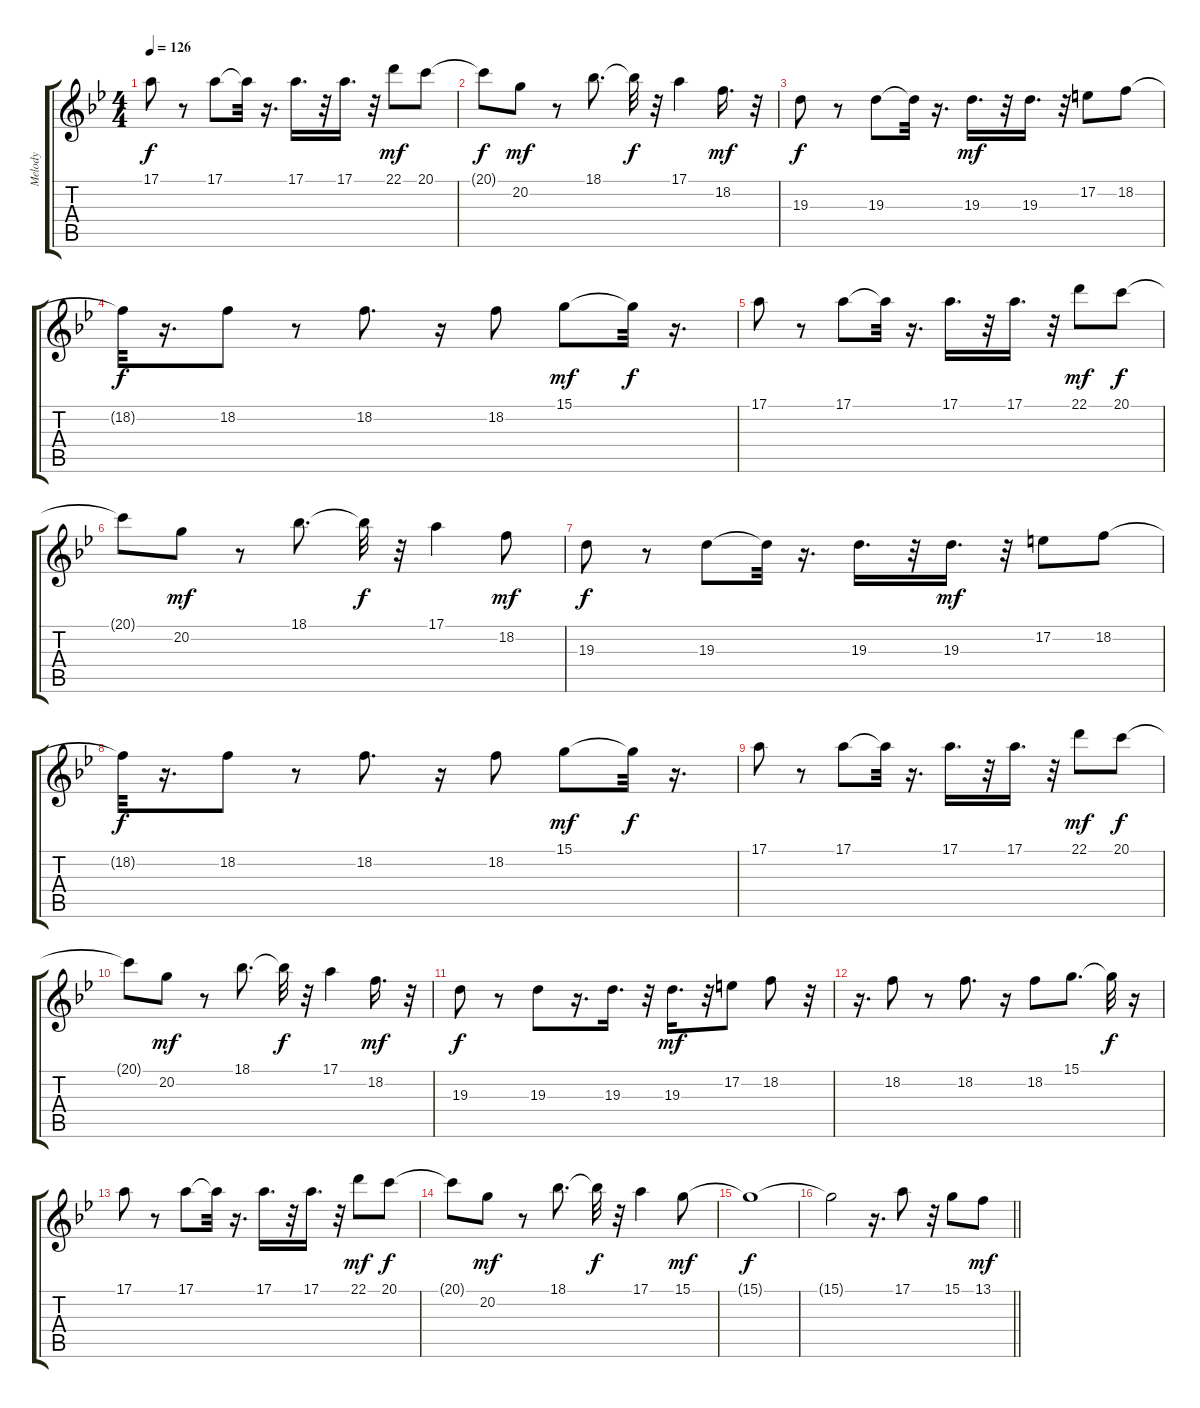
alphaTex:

\track ("Melody" "Melody") {instrument flute}
\staff {score tabs}
\tuning (E4 B3 G3 D3 A2 E2) {hide}
\ts (4 4)
\tempo 126
\clef g2
\ks bb
17.1.8{dy f} r.8 17.1.8 17.1{t}.32 r.16{d} 17.1.16{d} r.32 17.1.16{d} r.32 22.1.8{dy mf} 20.1.8 |
20.1{t}.8{dy f} 20.2.8{dy mf} r.8 18.1.8{d} 18.1{t}.32{dy f} r.32 17.1.4 18.2.16{d dy mf} r.32 |
19.3.8{dy f} r.8 19.3.8 19.3{t}.32 r.16{d} 19.3.16{d dy mf} r.32 19.3.16{d} r.32 17.2.8 18.2.8 |
18.2{t}.32{dy f} r.16{d} 18.2.8 r.8 18.2.8{d} r.16 18.2.8 15.1.8{dy mf} 15.1{t}.32{dy f} r.16{d} |
17.1.8 r.8 17.1.8 17.1{t}.32 r.16{d} 17.1.16{d} r.32 17.1.16{d} r.32 22.1.8{dy mf} 20.1.8{dy f} |
20.1{t}.8 20.2.8{dy mf} r.8 18.1.8{d} 18.1{t}.32{dy f} r.32 17.1.4 18.2.8{dy mf} |
19.3.8{dy f} r.8 19.3.8 19.3{t}.32 r.16{d} 19.3.16{d} r.32 19.3.16{d dy mf} r.32 17.2.8 18.2.8 |
18.2{t}.32{dy f} r.16{d} 18.2.8 r.8 18.2.8{d} r.16 18.2.8 15.1.8{dy mf} 15.1{t}.32{dy f} r.16{d} |
17.1.8 r.8 17.1.8 17.1{t}.32 r.16{d} 17.1.16{d} r.32 17.1.16{d} r.32 22.1.8{dy mf} 20.1.8{dy f} |
20.1{t}.8 20.2.8{dy mf} r.8 18.1.8{d} 18.1{t}.32{dy f} r.32 17.1.4 18.2.16{d dy mf} r.32 |
19.3.8{dy f} r.8 19.3.8 r.16{d} 19.3.16{d} r.32 19.3.16{d dy mf} r.32 17.2.8 18.2.8 r.32 |
r.16{d} 18.2.8 r.8 18.2.8{d} r.16 18.2.8 15.1.8{d} 15.1{t}.32{dy f} r.16 |
17.1.8 r.8 17.1.8 17.1{t}.32 r.16{d} 17.1.16{d} r.32 17.1.16{d} r.32 22.1.8{dy mf} 20.1.8{dy f} |
20.1{t}.8 20.2.8{dy mf} r.8 18.1.8{d} 18.1{t}.32{dy f} r.32 17.1.4 15.1.8{dy mf} |
15.1{t}.1{dy f} |
\barLineRight lightlight
15.1{t}.2 r.16{d} 17.1.8 r.32 15.1.8 13.1.8{dy mf}
